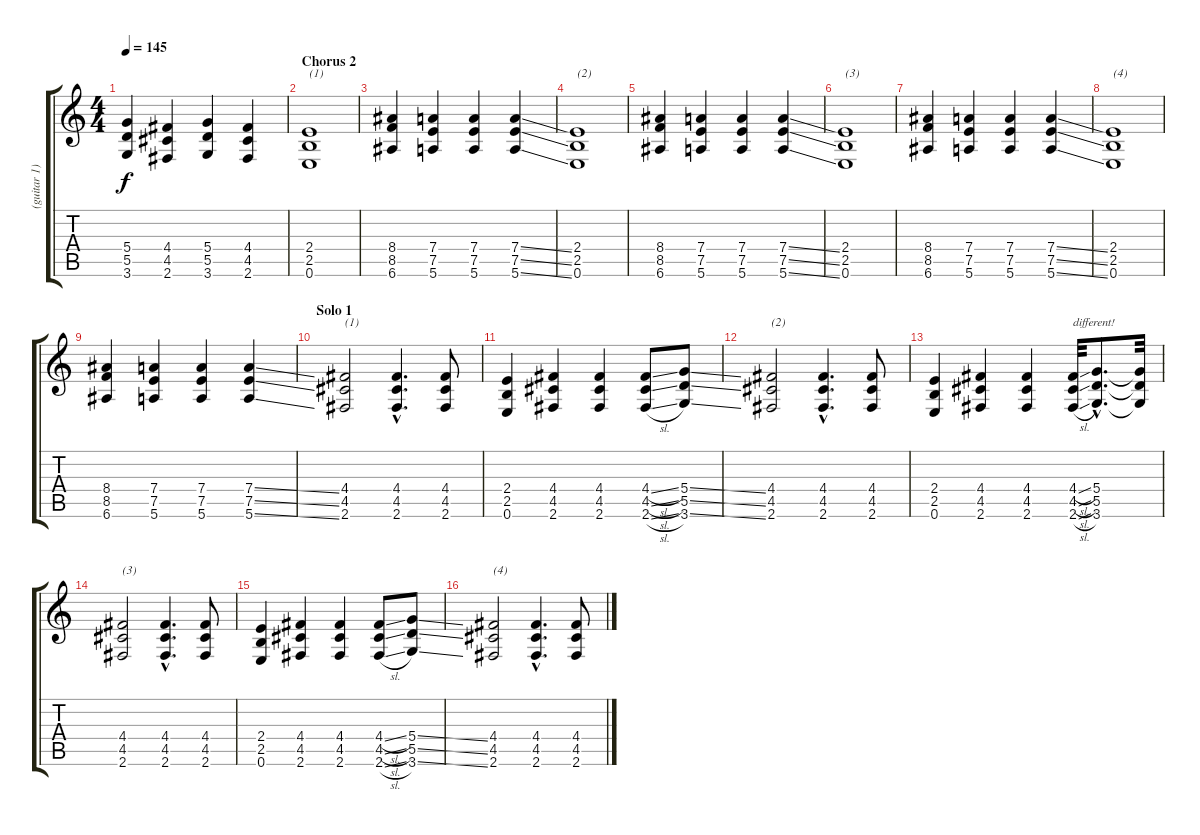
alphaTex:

\track ("(guitar 1)" "(guitar 1)") {instrument overdrivenguitar}
\staff {score tabs}
\tuning (E4 B3 G3 D3 A2 E2) {hide}
\ts (4 4)
\tempo 145
\clef g2
\ks c
(5.4 5.5 3.6).4{dy f} (4.4 4.5 2.6).4 (5.4 5.5 3.6).4 (4.4 4.5 2.6).4 |
\section ("" "Chorus 2")
(2.4 2.5 0.6).1{txt "(1)"} |
(8.4 8.5 6.6).4 (7.4 7.5 5.6).4 (7.4 7.5 5.6).4 (7.4{ss} 7.5{ss} 5.6{ss}).4 |
(2.4 2.5 0.6).1{txt "(2)"} |
(8.4 8.5 6.6).4 (7.4 7.5 5.6).4 (7.4 7.5 5.6).4 (7.4{ss} 7.5{ss} 5.6{ss}).4 |
(2.4 2.5 0.6).1{txt "(3)"} |
(8.4 8.5 6.6).4 (7.4 7.5 5.6).4 (7.4 7.5 5.6).4 (7.4{ss} 7.5{ss} 5.6{ss}).4 |
(2.4 2.5 0.6).1{txt "(4)"} |
(8.4 8.5 6.6).4 (7.4 7.5 5.6).4 (7.4 7.5 5.6).4 (7.4{ss} 7.5{ss} 5.6{ss}).4 |
\section ("" "Solo 1")
(4.4 4.5 2.6).2{txt "(1)"} (4.4{hac} 4.5{hac} 2.6{hac}).4{d} (4.4 4.5 2.6).8 |
(2.4 2.5 0.6).4 (4.4 4.5 2.6).4 (4.4 4.5 2.6).4 (4.4{sl} 4.5{sl} 2.6{sl}).8 (5.4{ss} 5.5{ss} 3.6{ss}).8 |
(4.4 4.5 2.6).2{txt "(2)"} (4.4{hac} 4.5{hac} 2.6{hac}).4{d} (4.4 4.5 2.6).8 |
(2.4 2.5 0.6).4 (4.4 4.5 2.6).4 (4.4 4.5 2.6).4 (4.4{sl} 4.5{sl} 2.6{sl}).32{txt "different!"} (5.4{hac} 5.5{hac} 3.6{hac}).8{d} (5.4{t} 5.5{t} 3.6{t}).32 |
(4.4 4.5 2.6).2{txt "(3)"} (4.4{hac} 4.5{hac} 2.6{hac}).4{d} (4.4 4.5 2.6).8 |
(2.4 2.5 0.6).4 (4.4 4.5 2.6).4 (4.4 4.5 2.6).4 (4.4{sl} 4.5{sl} 2.6{sl}).8 (5.4{ss} 5.5{ss} 3.6{ss}).8 |
(4.4 4.5 2.6).2{txt "(4)"} (4.4{hac} 4.5{hac} 2.6{hac}).4{d} (4.4 4.5 2.6).8
